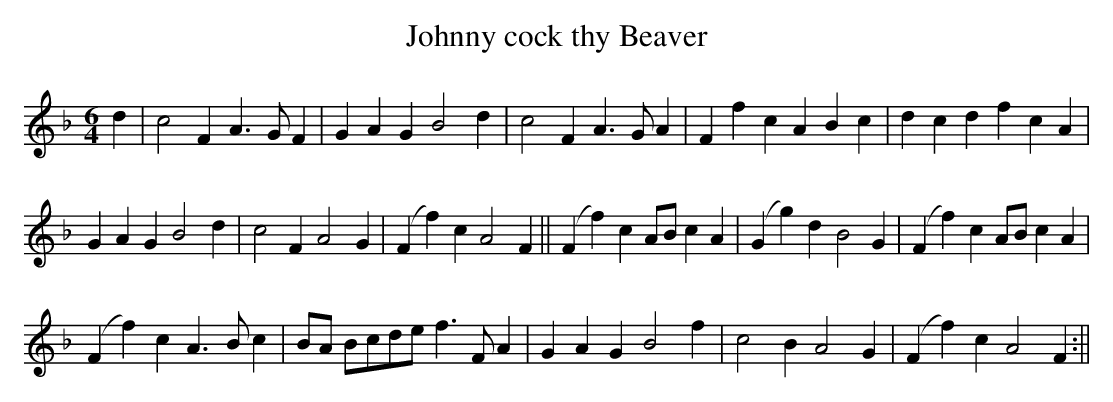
X:1
T:Johnny cock thy Beaver
M:6/4
L:1/8
K:F
d2 | c4F2 A3GF2 | G2A2G2 B4d2 | c4F2 A3GA2 | F2f2c2 A2B2c2 | d2c2d2 f2c2A2 |
G2A2G2 B4d2 | c4F2 A4G2 | (F2f2)c2 A4F2 || (F2f2)c2 ABc2A2 | (G2g2)d2 B4G2 | (F2f2)c2 ABc2A2 |
(F2f2)c2 A3Bc2 | BA Bcde f3FA2 | G2A2G2 B4f2 | c4B2 A4G2 | (F2f2)c2 A4F2 :||
